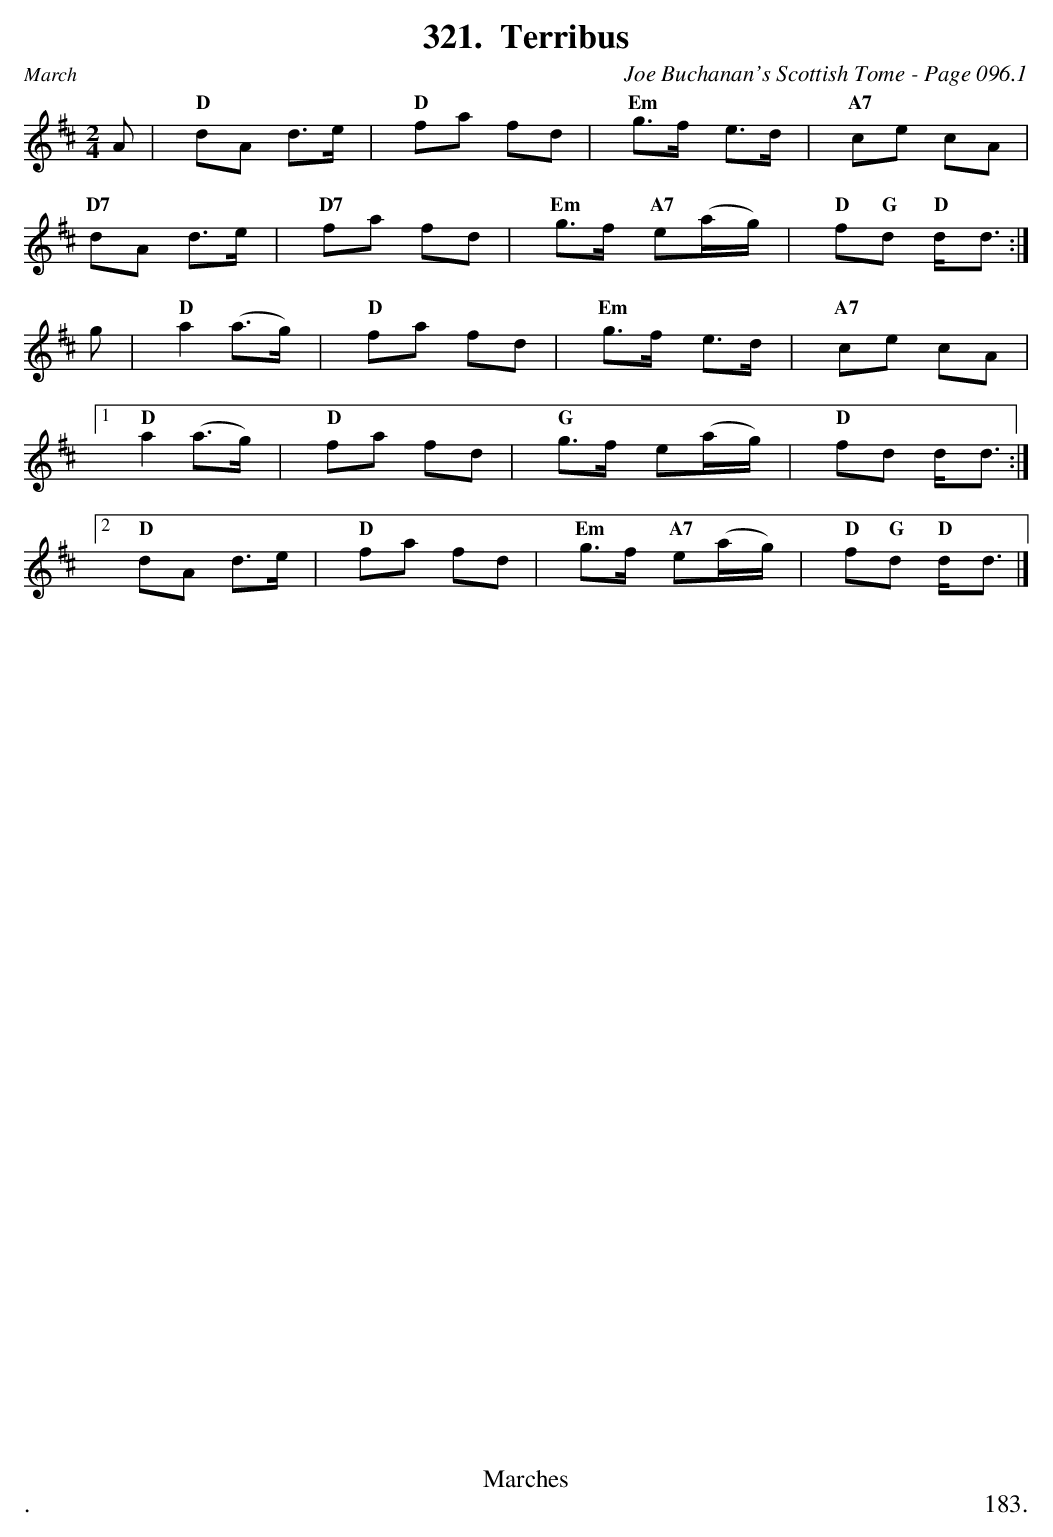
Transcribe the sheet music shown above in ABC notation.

X:1
T:Terribus
C:Joe Buchanan's Scottish Tome - Page 096.1
L:1/8
M:2/4
K:D
A | "D"dA d>e | "D"fa fd | "Em"g>f e>d | "A7"ce cA |
"D7"dA d>e | "D7"fa fd | "Em"g>f "A7"e(a/g/) | "D"f"G"d "D"d<d :|
g | "D"a2 (a>g) | "D"fa fd | "Em"g>f e>d | "A7"ce cA |
[1 "D"a2 (a>g) | "D"fa fd | "G"g>f e(a/g/) | "D"fd d<d :|
[2 "D"dA d>e | "D"fa fd | "Em"g>f "A7"e(a/g/) | "D"f"G"d "D"d<d |]
